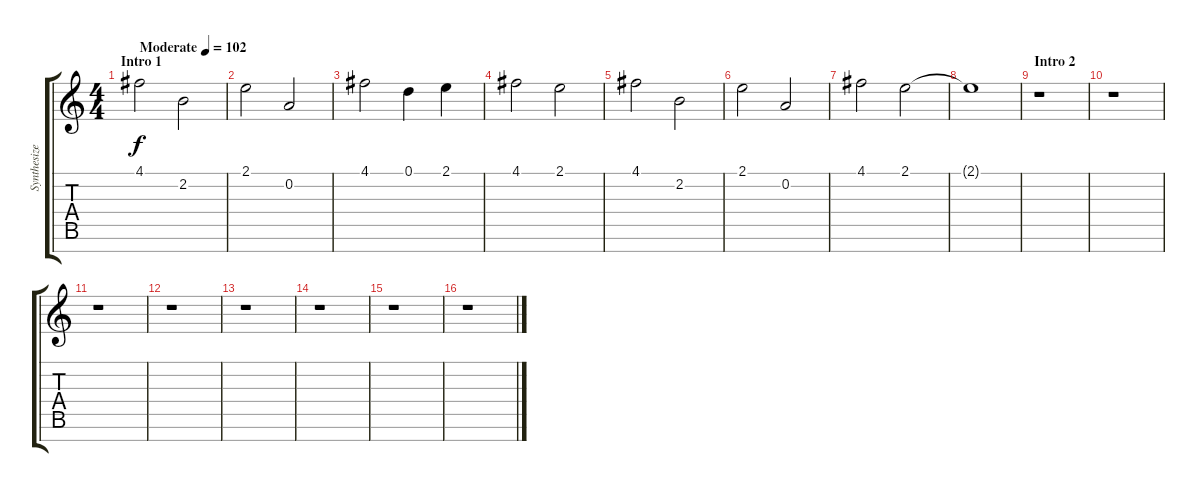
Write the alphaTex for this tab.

\track ("Synthesizer" "Synthesize") {instrument pad1newage}
\staff {score tabs}
\tuning (D5 A4 F4 C4 G3 D3 A2) {hide}
\ts (4 4)
\section ("" "Intro 1")
\tempo (102 "Moderate")
\clef g2
\ks c
4.1.2{dy f instrument pad1newage} 2.2.2 |
2.1.2 0.2.2 |
4.1.2 0.1.4 2.1.4 |
4.1.2 2.1.2 |
4.1.2 2.2.2 |
2.1.2 0.2.2 |
4.1.2 2.1.2 |
2.1{t}.1 |
\section ("" "Intro 2")
r.1 |
r.1 |
r.1 |
r.1 |
r.1 |
r.1 |
r.1 |
r.1
